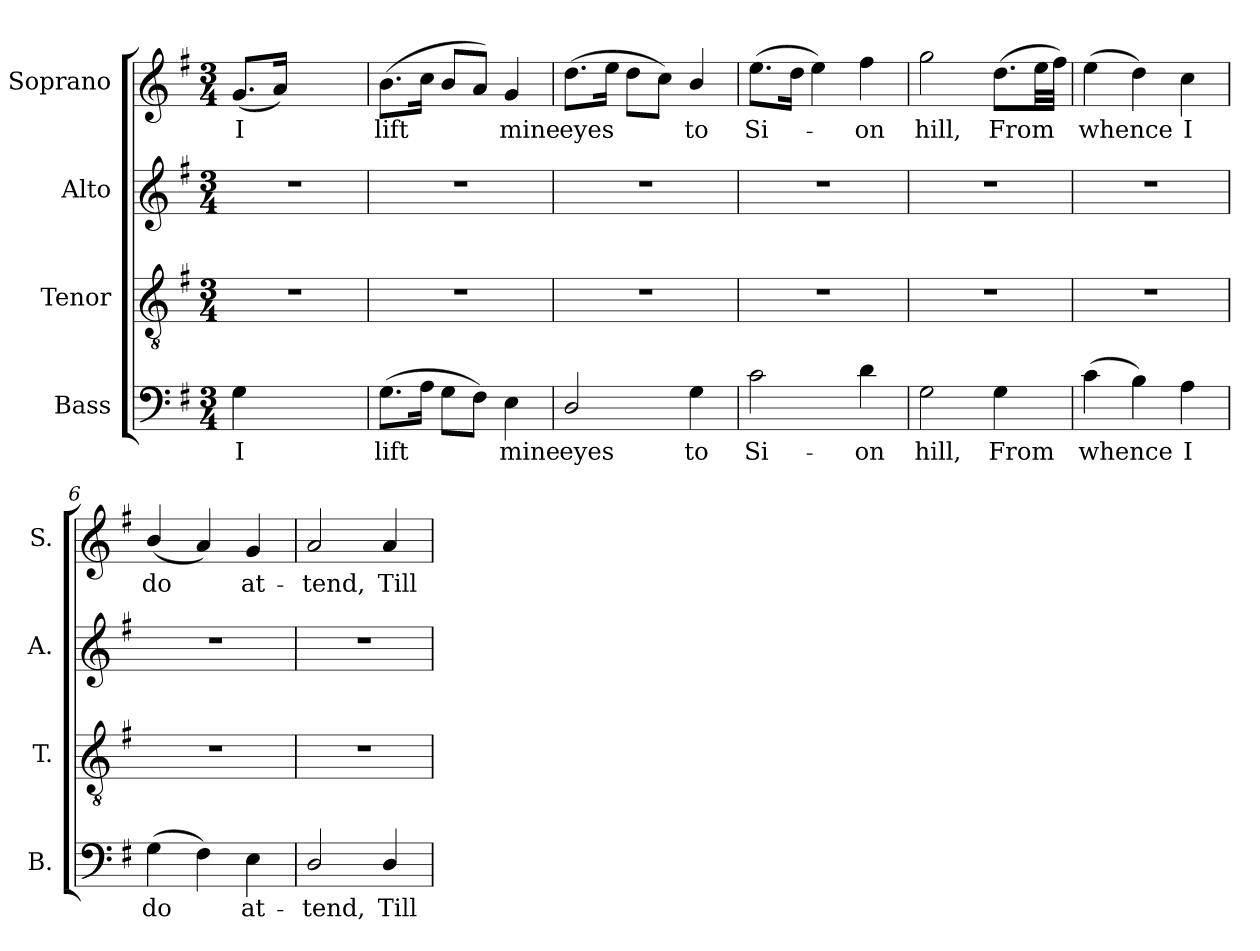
**kern	**text	**kern	**kern	**kern	**text
*part4	*part4	*part3	*part2	*part1	*part1
*staff4	*staff4	*staff3	*staff2	*staff1	*staff1
*I"Bass	*	*I"Tenor	*I"Alto	*I"Soprano	*
*I'B.	*	*I'T.	*I'A.	*I'S.	*
!!LO:PB:g=z
*clefF4	*	*clefGv2	*clefG2	*clefG2	*
*	*	*ITrd7c12	*	*	*
*k[f#]	*	*k[f#]	*k[f#]	*k[f#]	*
*G:	*	*G:	*G:	*G:	*
*M3/4	*	*M3/4	*M3/4	*M3/4	*
=	=	=	=	=	=
!	!LO:LY:b:color=#000000	!LO:N:vis=1	!LO:N:vis=1	!	!
!	!	!	!	!	!LO:LY:b:color=#000000
4Gi\	I	2.r	2.r	(8.gi/L	I
.	.	.	.	16ai/Jk)	.
2ryy	.	.	.	2ryy	.
=1	=1	=1	=1	=1	=1
!	!LO:LY:b:color=#000000	!LO:N:vis=1	!LO:N:vis=1	!	!
!	!	!	!	!	!LO:LY:b:color=#000000
(8.Gi\L	lift	2.r	2.r	(8.bi\L	lift
16Ai\Jk	.	.	.	16cci\Jk	.
8Gi\L	.	.	.	8bi/L	.
8F#i\J)	.	.	.	8ai/J)	.
!	!LO:LY:b:color=#000000	!	!	!	!
!	!	!	!	!	!LO:LY:b:color=#000000
4Ei\	mine	.	.	4gi/	mine
=2	=2	=2	=2	=2	=2
!	!LO:LY:b:color=#000000	!LO:N:vis=1	!LO:N:vis=1	!	!
!	!	!	!	!	!LO:LY:b:color=#000000
2Di/	eyes	2.r	2.r	(8.ddi\L	eyes
.	.	.	.	16eei\Jk	.
.	.	.	.	8ddi\L	.
.	.	.	.	8cci\J)	.
!	!LO:LY:b:color=#000000	!	!	!	!
!	!	!	!	!	!LO:LY:b:color=#000000
4Gi\	to	.	.	4bi/	to
=3	=3	=3	=3	=3	=3
!	!LO:LY:b:color=#000000	!LO:N:vis=1	!LO:N:vis=1	!	!
!	!	!	!	!	!LO:LY:b:color=#000000
2ci\	Si-	2.r	2.r	(8.eei\L	Si-
.	.	.	.	16ddi\Jk	.
.	.	.	.	4eei\)	.
!	!LO:LY:b:color=#000000	!	!	!	!
!	!	!	!	!	!LO:LY:b:color=#000000
4di\	-on	.	.	4ff#i\	-on
=4	=4	=4	=4	=4	=4
!	!LO:LY:b:color=#000000	!LO:N:vis=1	!LO:N:vis=1	!	!
!	!	!	!	!	!LO:LY:b:color=#000000
2Gi\	hill,	2.r	2.r	2ggi\	hill,
!	!LO:LY:b:color=#000000	!	!	!	!
!	!	!	!	!	!LO:LY:b:color=#000000
4Gi\	From	.	.	(8.ddi\L	From
.	.	.	.	32eei\LL	.
.	.	.	.	32ff#i\JJJ)	.
!!LO:LB:g=z
=5	=5	=5	=5	=5	=5
!	!LO:LY:b:color=#000000	!LO:N:vis=1	!LO:N:vis=1	!	!
!	!	!	!	!	!LO:LY:b:color=#000000
(4ci\	whence	2.r	2.r	(4eei\	whence
4Bi\)	.	.	.	4ddi\)	.
!	!LO:LY:b:color=#000000	!	!	!	!
!	!	!	!	!	!LO:LY:b:color=#000000
4Ai\	I	.	.	4cci\	I
=6	=6	=6	=6	=6	=6
!	!LO:LY:b:color=#000000	!LO:N:vis=1	!LO:N:vis=1	!	!
!	!	!	!	!	!LO:LY:b:color=#000000
(4Gi\	do	2.r	2.r	(4bi/	do
4F#i\)	.	.	.	4ai/)	.
!	!LO:LY:b:color=#000000	!	!	!	!
!	!	!	!	!	!LO:LY:b:color=#000000
4Ei\	at-	.	.	4gi/	at-
=7	=7	=7	=7	=7	=7
!	!LO:LY:b:color=#000000	!LO:N:vis=1	!LO:N:vis=1	!	!
!	!	!	!	!	!LO:LY:b:color=#000000
2Di/	-tend,	2.r	2.r	2ai/	-tend,
!	!LO:LY:b:color=#000000	!	!	!	!
!	!	!	!	!	!LO:LY:b:color=#000000
4Di/	Till	.	.	4ai/	Till
=	=	=	=	=	=
*-	*-	*-	*-	*-	*-
